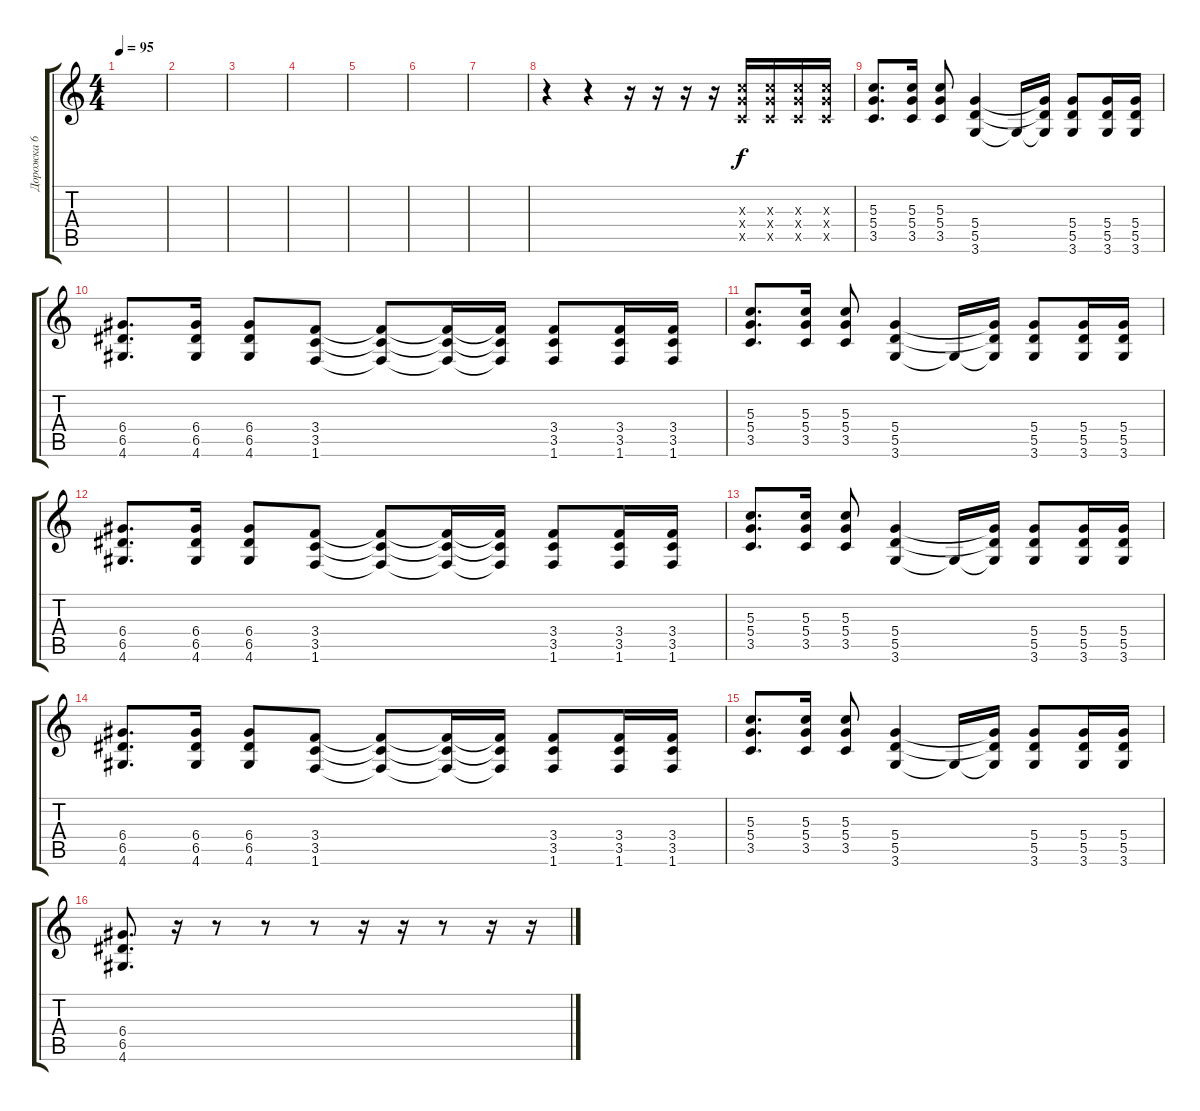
\track ("Дорожка 6" "Дорожка 6") {instrument distortionguitar}
\staff {score tabs}
\tuning (E4 B3 G3 D3 A2 E2) {hide}
\ts (4 4)
\tempo 95
\clef g2
\ks c
|
|
|
|
|
|
|
r.4 r.4 r.16 r.16 r.16 r.16 (5.3{x} 5.4{x} 3.5{x}).16 (5.3{x} 5.4{x} 3.5{x}).16 (5.3{x} 5.4{x} 3.5{x}).16 (5.3{x} 5.4{x} 3.5{x}).16 |
(5.3 5.4 3.5).8{d} (5.3 5.4 3.5).16 (5.3 5.4 3.5).8 (5.4 5.5 3.6).4 3.6{t}.16 (5.4{t} 5.5{t} 3.6{t}).16 (5.4 5.5 3.6).8 (5.4 5.5 3.6).16 (5.4 5.5 3.6).16 |
(6.4 6.5 4.6).8{d} (6.4 6.5 4.6).16 (6.4 6.5 4.6).8 (3.4 3.5 1.6).8 (3.4{t} 3.5{t} 1.6{t}).8 (3.4{t} 3.5{t} 1.6{t}).16 (3.4{t} 3.5{t} 1.6{t}).16 (3.4 3.5 1.6).8 (3.4 3.5 1.6).16 (3.4 3.5 1.6).16 |
(5.3 5.4 3.5).8{d} (5.3 5.4 3.5).16 (5.3 5.4 3.5).8 (5.4 5.5 3.6).4 3.6{t}.16 (5.4{t} 5.5{t} 3.6{t}).16 (5.4 5.5 3.6).8 (5.4 5.5 3.6).16 (5.4 5.5 3.6).16 |
(6.4 6.5 4.6).8{d} (6.4 6.5 4.6).16 (6.4 6.5 4.6).8 (3.4 3.5 1.6).8 (3.4{t} 3.5{t} 1.6{t}).8 (3.4{t} 3.5{t} 1.6{t}).16 (3.4{t} 3.5{t} 1.6{t}).16 (3.4 3.5 1.6).8 (3.4 3.5 1.6).16 (3.4 3.5 1.6).16 |
(5.3 5.4 3.5).8{d} (5.3 5.4 3.5).16 (5.3 5.4 3.5).8 (5.4 5.5 3.6).4 3.6{t}.16 (5.4{t} 5.5{t} 3.6{t}).16 (5.4 5.5 3.6).8 (5.4 5.5 3.6).16 (5.4 5.5 3.6).16 |
(6.4 6.5 4.6).8{d} (6.4 6.5 4.6).16 (6.4 6.5 4.6).8 (3.4 3.5 1.6).8 (3.4{t} 3.5{t} 1.6{t}).8 (3.4{t} 3.5{t} 1.6{t}).16 (3.4{t} 3.5{t} 1.6{t}).16 (3.4 3.5 1.6).8 (3.4 3.5 1.6).16 (3.4 3.5 1.6).16 |
(5.3 5.4 3.5).8{d} (5.3 5.4 3.5).16 (5.3 5.4 3.5).8 (5.4 5.5 3.6).4 3.6{t}.16 (5.4{t} 5.5{t} 3.6{t}).16 (5.4 5.5 3.6).8 (5.4 5.5 3.6).16 (5.4 5.5 3.6).16 |
(6.4 6.5 4.6).8{d} r.16 r.8 r.8 r.8 r.16 r.16 r.8 r.16 r.16
